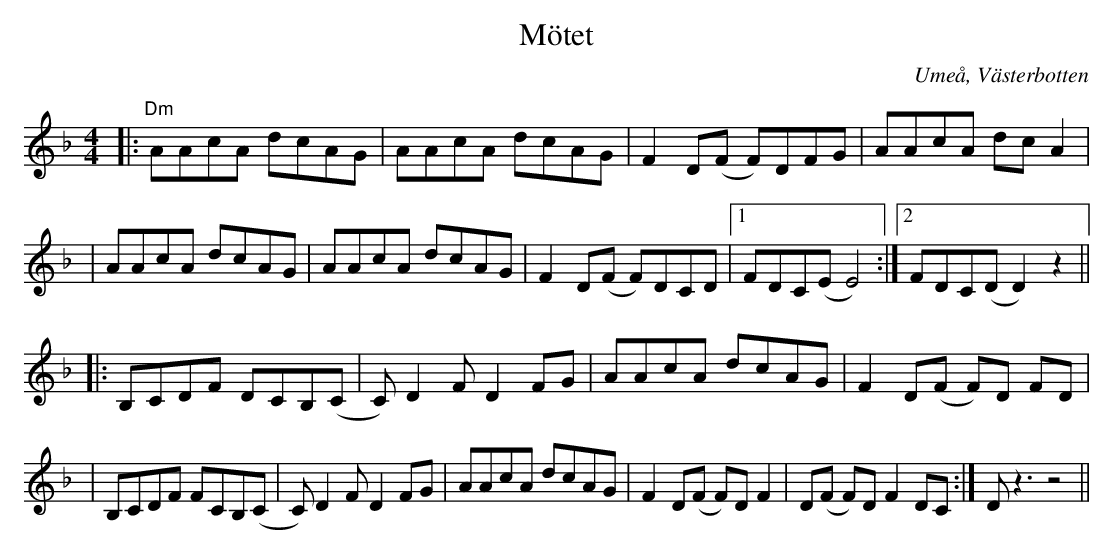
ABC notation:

X:1
T:Mötet
O:Umeå, Västerbotten
M:4/4
L:1/8
K:Dm
|: "Dm" AAcA dcAG | AAcA dcAG | F2D(F F)DFG | AAcA dcA2 |
| AAcA dcAG | AAcA dcAG | F2D(F F)DCD |1 FDC(E E4) :|2 FDC(D D2)z2 ||
|:B,CDF DCB,(C | C)D2F D2FG | AAcA dcAG | F2 D(F F)D FD |
| B,CDF FCB,(C | C)D2F D2FG | AAcA dcAG | F2D(F F)DF2 |D(F F)D F2 DC:|Dz3 z4 ||
